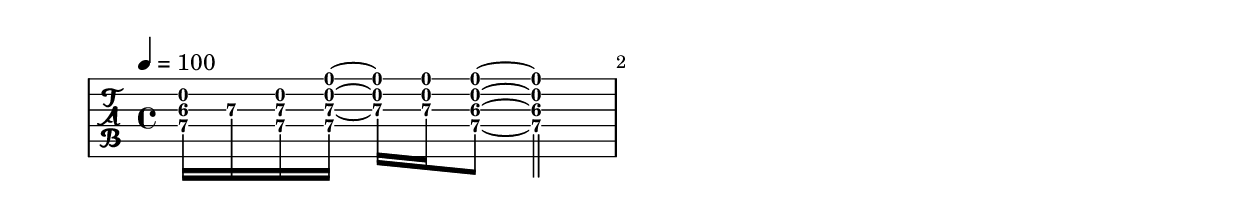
\version "2.23.1"
\include "../../../macros.ly"
song_tempo = 100



lead = {
  \absolute  {
    \override Score.SpacingSpanner.shortest-duration-space = #4.0
    \set Score.currentBarNumber = 1

    <a\4 cis'~\3 b\2>16
    <d'\3>16
    <a\4 d'\3 b\2 >16
    <a\4 d'~\3 b~\2 e'~\1>16

    <d'\3 b\2 e'\1>16
    <d'\3 b\2 e'\1>16
    <a~\4 cis'~\3 b~\2 e'~\1>8

    <a\4 cis'\3 b\2 e'\1>2


  }
}


\paper {
  #(include-special-characters)
  indent = 0\mm
  line-width = 180\mm
  oddHeaderMarkup = ""
  evenHeaderMarkup = ""
  oddFooterMarkup = ""
  evenFooterMarkup = ""

  %  #(add-text-replacements!
  %    '(
  %       ("100" . "hundred")
  %       ("dpi" . "dots per inch")
  %      ))

}


\score {
  <<
    \new TabStaff {
      \tempo 4 = \song_tempo
      \tabFullNotation
      \override Score.BarNumber.break-visibility = ##(#t #t #t)
      \lead
    }

  >>

  \layout {
    #(layout-set-staff-size 20)
  }
}
